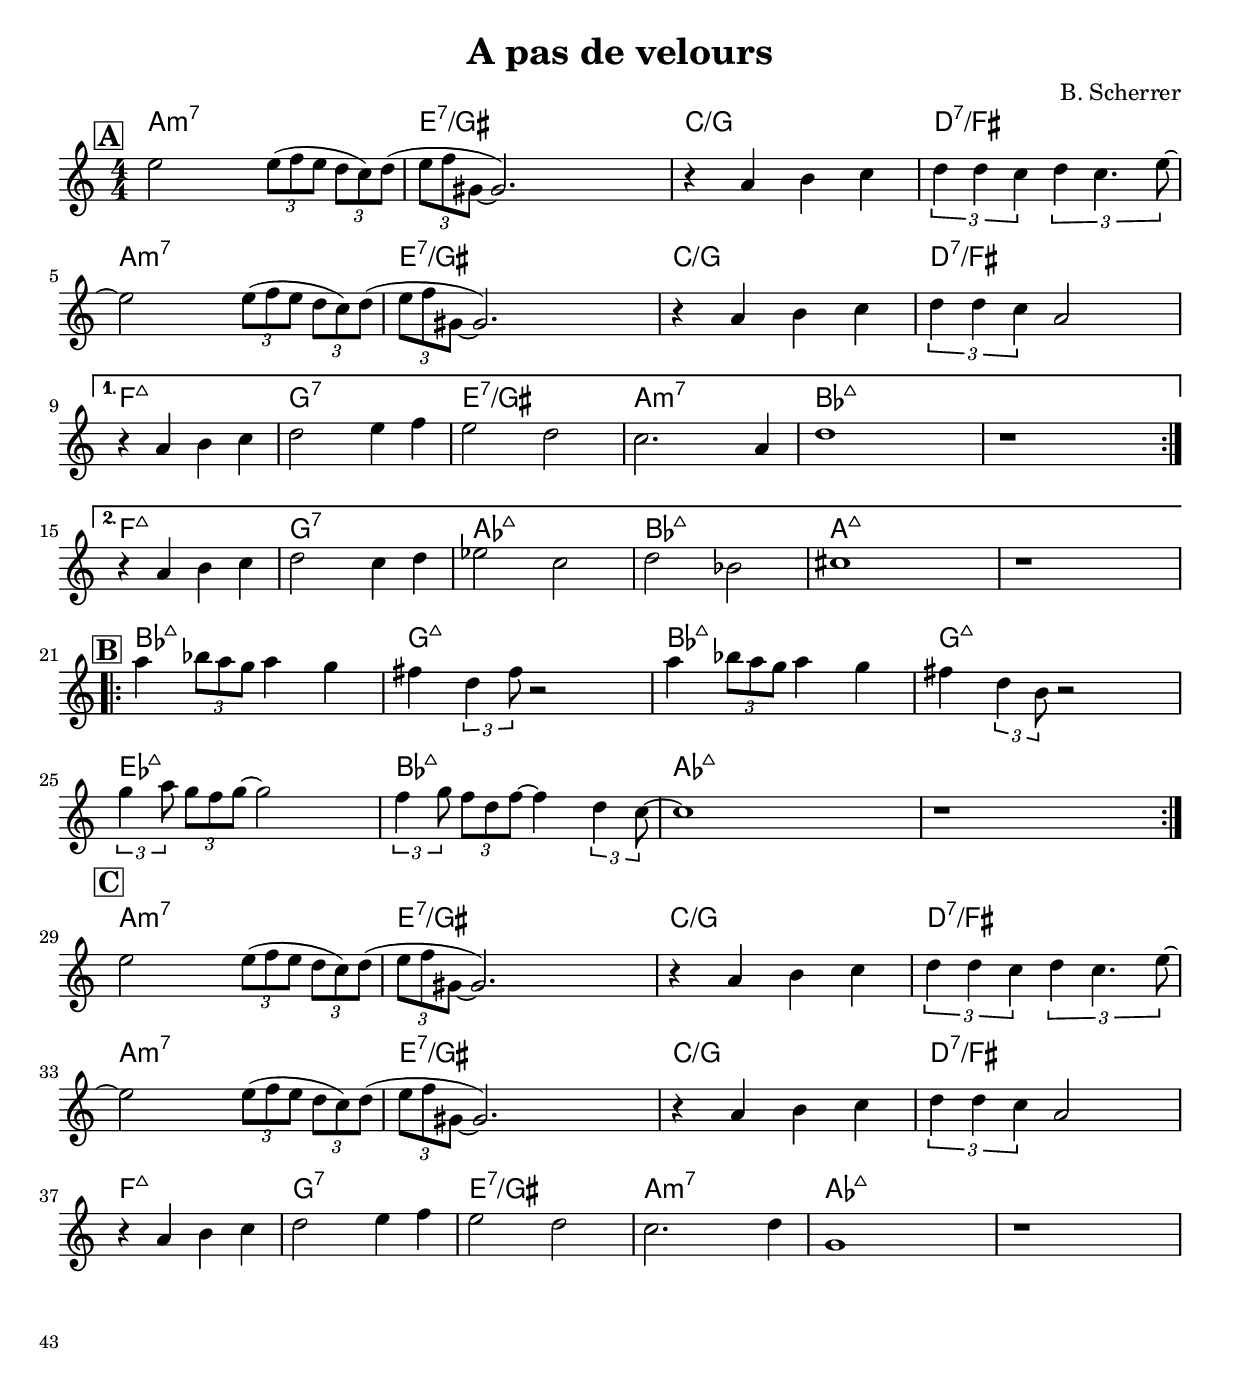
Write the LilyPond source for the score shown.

\version "2.18.2"	

noteCibleTransposition =   c   % c         % d pour Si b %  a, pour Mi b

ton = ""

indent = 0

melodie =  \relative c''{
  \key c \major
  \numericTimeSignature
  \time 4/4
  \mark \markup \box \bold A

  \repeat volta 2 {
  e2 \tuplet 3/2 {e8( f e} \tuplet 3/2 {d c) d(} \tuplet 3/2 {e f gis,~} gis2.) | r4 a b c | \tuplet 3/2 {d4 d c} \tuplet 3/2 {d c4. e8~} | \break
  e2 \tuplet 3/2 {e8( f e} \tuplet 3/2 {d c) d(} \tuplet 3/2 {e f gis,~} gis2.) | r4 a b c | \tuplet 3/2 {d4 d c} a2 | \break
}
  \alternative {
    {r4 a b c | d2 e4 f | e2 d2 | c2. a4 | d1 | r1 \break}
    {r4 a b c | d2 c4 d | ees2 c2 | d2 bes | cis1 | r1 \break}
  }
  
  
  
  \mark \markup \box \bold B
  \repeat volta 2 {
  a'4 \tuplet 3/2 {bes8 a g}   a4 g   fis4 \tuplet 3/2 {d4 fis8}   r2 
  a4 \tuplet 3/2 {bes8 a g}   a4 g   fis4 \tuplet 3/2 {d4 b8}   r2 \break
  \tuplet 3/2 {g'4 a8} \tuplet 3/2 {g f g~}   g2  | \tuplet 3/2 {f4 g8}  \tuplet 3/2 {f d f~}   f4 \tuplet 3/2 {d4 c8~}  
  c1   r1 \break
}
\mark \markup \box \bold C
   e2 \tuplet 3/2 {e8( f e} \tuplet 3/2 {d c) d(} \tuplet 3/2 {e f gis,~} gis2.) | r4 a b c | \tuplet 3/2 {d4 d c} \tuplet 3/2 {d c4. e8~} | \break
  e2 \tuplet 3/2 {e8( f e} \tuplet 3/2 {d c) d(} \tuplet 3/2 {e f gis,~} gis2.) | r4 a b c | \tuplet 3/2 {d4 d c} a2 | \break

  r4 a b c | d2 e4 f | e2 d | c2. d4 | g,1 | r1 \break
  
}



harmonie =  \chordmode{  
  \time 4/4
  % A
  \repeat volta 2 {
    a1:min7   e:7/gis   c/g   d:7/fis   
    a1:min7   e:7/gis   c/g   d:7/fis 
  }
  \alternative {
    { f:maj7   g:7   e:7/gis   a:min7   bes:maj7  s  }
    { f:maj7   g:7   aes:maj7   bes:maj7   a:maj7  s  }
  }
  % B
  \repeat volta 2 {
    bes2:maj7    s   g:maj7   s  bes2:maj7    s   g:maj7   s  
    ees2:maj7    s   bes:maj7   s   aes2:maj7    s   s   s
  }
  % C
  a1:min7   e:7/gis   c/g   d:7/fis   
  a1:min7   e:7/gis   c/g   d:7/fis 
  f:maj7   g:7   e:7/gis   a:min7   aes:maj7   s s s
}




\header {
  title = #(string-append "A pas de velours" ton )
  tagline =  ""
  composer = "B. Scherrer"
}



\score{
  <<
    \new ChordNames {
      \transpose c \noteCibleTransposition{
	\harmonie
      }
    }
    \new Staff { 
      \transpose c \noteCibleTransposition {
      \melodie
      }
    }
  >>
  \layout{ \context {      \Score      proportionalNotationDuration = #(ly:make-moment 4 30     )   } }
}






\score {
  <<
    \new Staff \with {midiInstrument = #"electric piano 1"}<< \unfoldRepeats{\melodie 
                                 }  >>
    \new Staff \with {midiInstrument = #"electric piano 1"} << \unfoldRepeats{\harmonie
                          } >> 
  >>
\midi{ \tempo 4 = 110 }
}